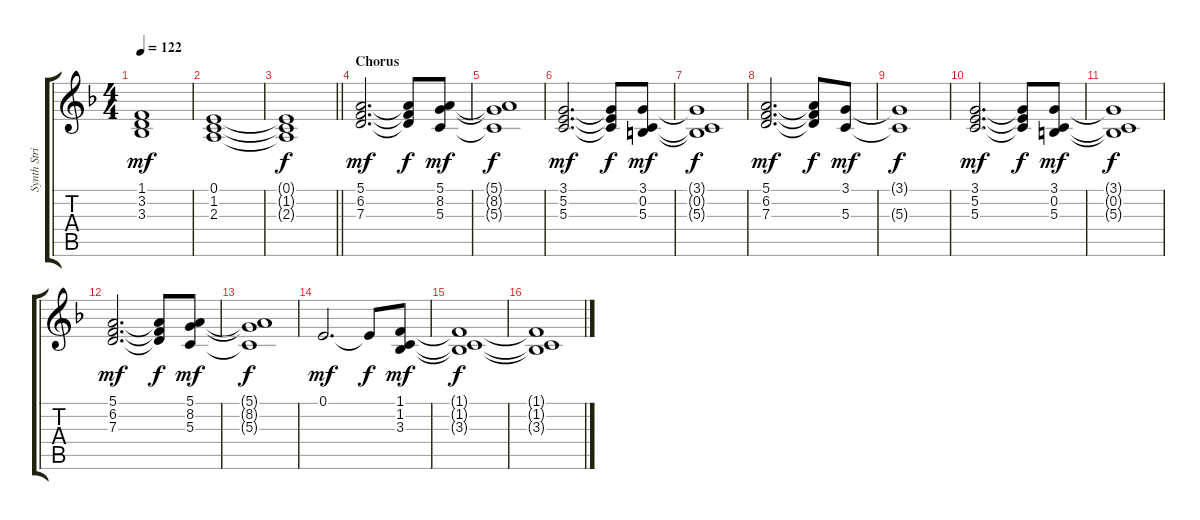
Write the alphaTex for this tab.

\track ("Synth Strings (Gillian Gilbert)" "Synth Stri") {instrument stringensemble1}
\staff {score tabs}
\tuning (E4 B3 G3 D3 A2 E2) {hide}
\ts (4 4)
\tempo 122
\clef g2
\ks f
(1.1 3.2 3.3).1{dy mf} |
(0.1 1.2 2.3).1 |
\barLineRight lightlight
(0.1{t} 1.2{t} 2.3{t}).1{dy f} |
\section ("" "Chorus")
(5.1 6.2 7.3).2{d dy mf} (5.1{t} 6.2{t} 7.3{t}).8{dy f} (5.1 8.2 5.3).8{dy mf} |
(5.1{t} 8.2{t} 5.3{t}).1{dy f} |
(3.1 5.2 5.3).2{d dy mf} (3.1{t} 5.2{t} 5.3{t}).8{dy f} (3.1 0.2 5.3).8{dy mf} |
(3.1{t} 0.2{t} 5.3{t}).1{dy f} |
(5.1 6.2 7.3).2{d dy mf} (5.1{t} 6.2{t} 7.3{t}).8{dy f} (3.1 5.3).8{dy mf} |
(3.1{t} 5.3{t}).1{dy f} |
(3.1 5.2 5.3).2{d dy mf} (3.1{t} 5.2{t} 5.3{t}).8{dy f} (3.1 0.2 5.3).8{dy mf} |
(3.1{t} 0.2{t} 5.3{t}).1{dy f} |
(5.1 6.2 7.3).2{d dy mf} (5.1{t} 6.2{t} 7.3{t}).8{dy f} (5.1 8.2 5.3).8{dy mf} |
(5.1{t} 8.2{t} 5.3{t}).1{dy f} |
0.1.2{d dy mf} 0.1{t}.8{dy f} (1.1 1.2 3.3).8{dy mf} |
(1.1{t} 1.2{t} 3.3{t}).1{dy f} |
(1.1{t} 1.2{t} 3.3{t}).1
